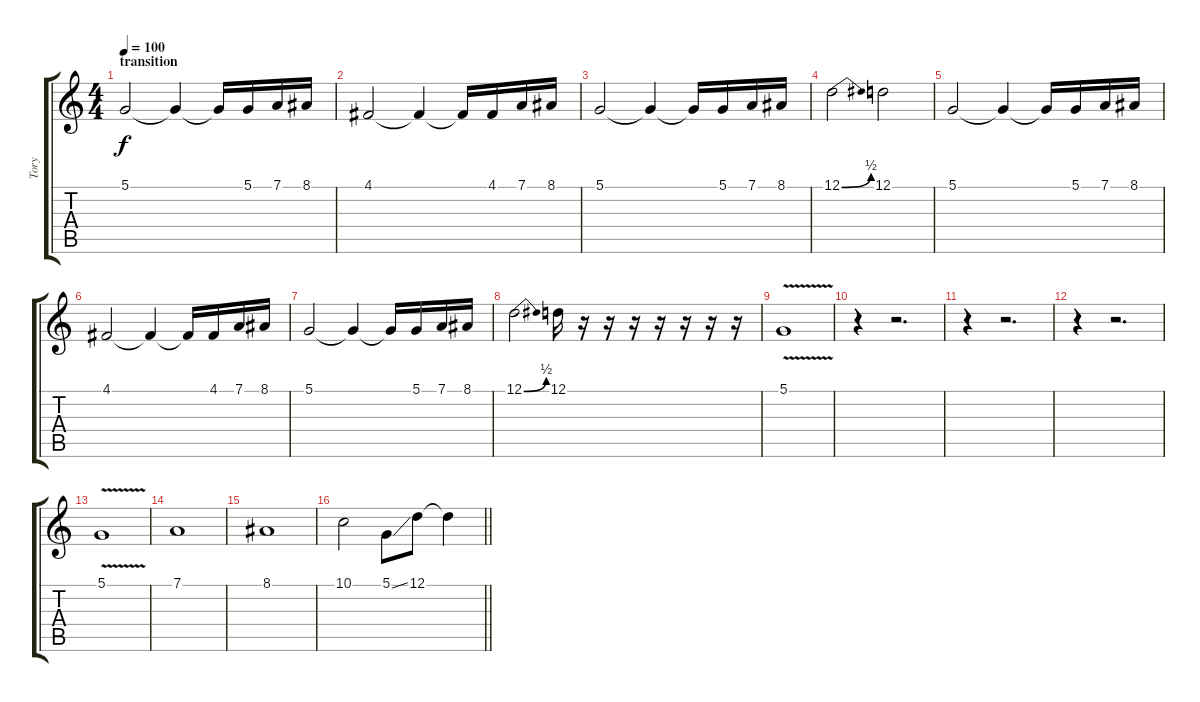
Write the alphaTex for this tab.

\track ("Tory" "Tory") {instrument synthvoice}
\staff {score tabs}
\tuning (D4 A3 F3 C3 G2 C2) {hide}
\ts (4 4)
\section ("" "transition")
\tempo 100
\clef g2
\ks c
5.1.2{dy f} 5.1{t}.4 5.1{t}.16 5.1.16 7.1.16 8.1.16 |
4.1.2 4.1{t}.4 4.1{t}.16 4.1.16 7.1.16 8.1.16 |
5.1.2 5.1{t}.4 5.1{t}.16 5.1.16 7.1.16 8.1.16 |
12.1{be (bend 0 0 60 2)}.2 12.1.2 |
5.1.2 5.1{t}.4 5.1{t}.16 5.1.16 7.1.16 8.1.16 |
4.1.2 4.1{t}.4 4.1{t}.16 4.1.16 7.1.16 8.1.16 |
5.1.2 5.1{t}.4 5.1{t}.16 5.1.16 7.1.16 8.1.16 |
12.1{be (bend 0 0 60 2)}.2 12.1.16 r.16 r.16 r.16 r.16 r.16 r.16 r.16 |
5.1{v}.1 |
r.4 r.2{d} |
r.4 r.2{d} |
r.4 r.2{d} |
5.1{v}.1 |
7.1.1 |
8.1.1 |
\barLineRight lightlight
10.1.2 5.1{ss}.8 12.1.8 12.1{t}.4
